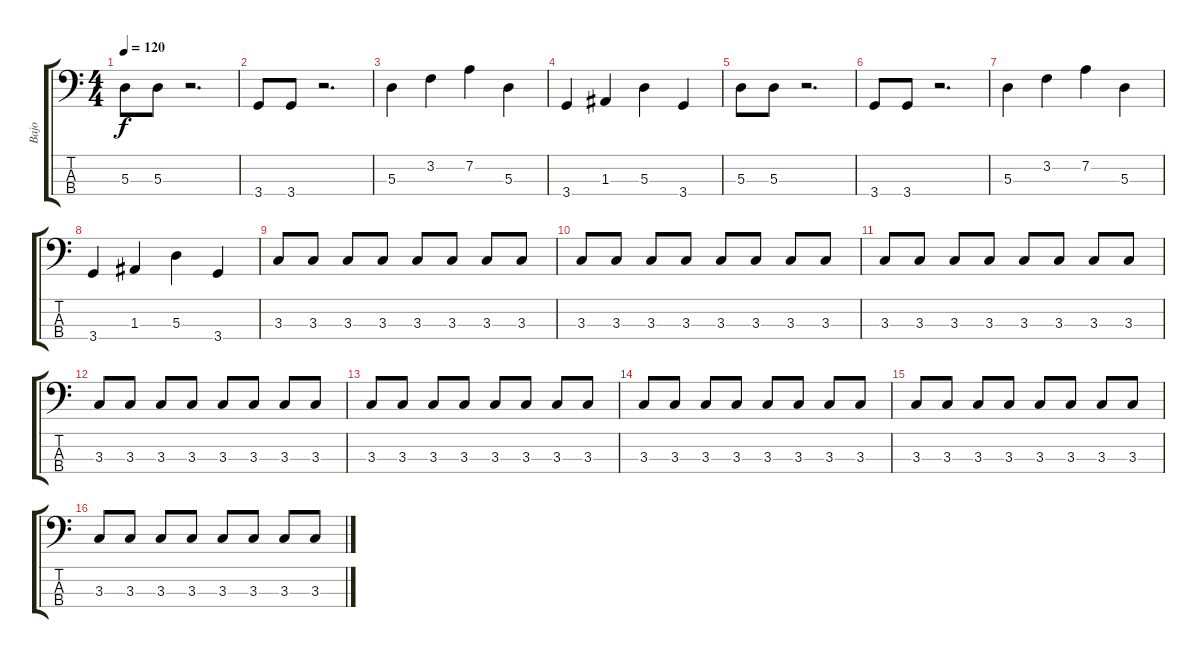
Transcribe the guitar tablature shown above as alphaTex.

\track ("Bajo" "Bajo") {instrument acousticguitarnylon}
\staff {score tabs}
\tuning (G2 D2 A1 E1) {hide}
\ts (4 4)
\tempo 120
\clef f4
\ks c
5.3.8{dy f} 5.3.8 r.2{d} |
3.4.8 3.4.8 r.2{d} |
5.3.4 3.2.4 7.2.4 5.3.4 |
3.4.4 1.3.4 5.3.4 3.4.4 |
5.3.8 5.3.8 r.2{d} |
3.4.8 3.4.8 r.2{d} |
5.3.4 3.2.4 7.2.4 5.3.4 |
3.4.4 1.3.4 5.3.4 3.4.4 |
3.3.8 3.3.8 3.3.8 3.3.8 3.3.8 3.3.8 3.3.8 3.3.8 |
3.3.8 3.3.8 3.3.8 3.3.8 3.3.8 3.3.8 3.3.8 3.3.8 |
3.3.8 3.3.8 3.3.8 3.3.8 3.3.8 3.3.8 3.3.8 3.3.8 |
3.3.8 3.3.8 3.3.8 3.3.8 3.3.8 3.3.8 3.3.8 3.3.8 |
3.3.8 3.3.8 3.3.8 3.3.8 3.3.8 3.3.8 3.3.8 3.3.8 |
3.3.8 3.3.8 3.3.8 3.3.8 3.3.8 3.3.8 3.3.8 3.3.8 |
3.3.8 3.3.8 3.3.8 3.3.8 3.3.8 3.3.8 3.3.8 3.3.8 |
3.3.8 3.3.8 3.3.8 3.3.8 3.3.8 3.3.8 3.3.8 3.3.8
